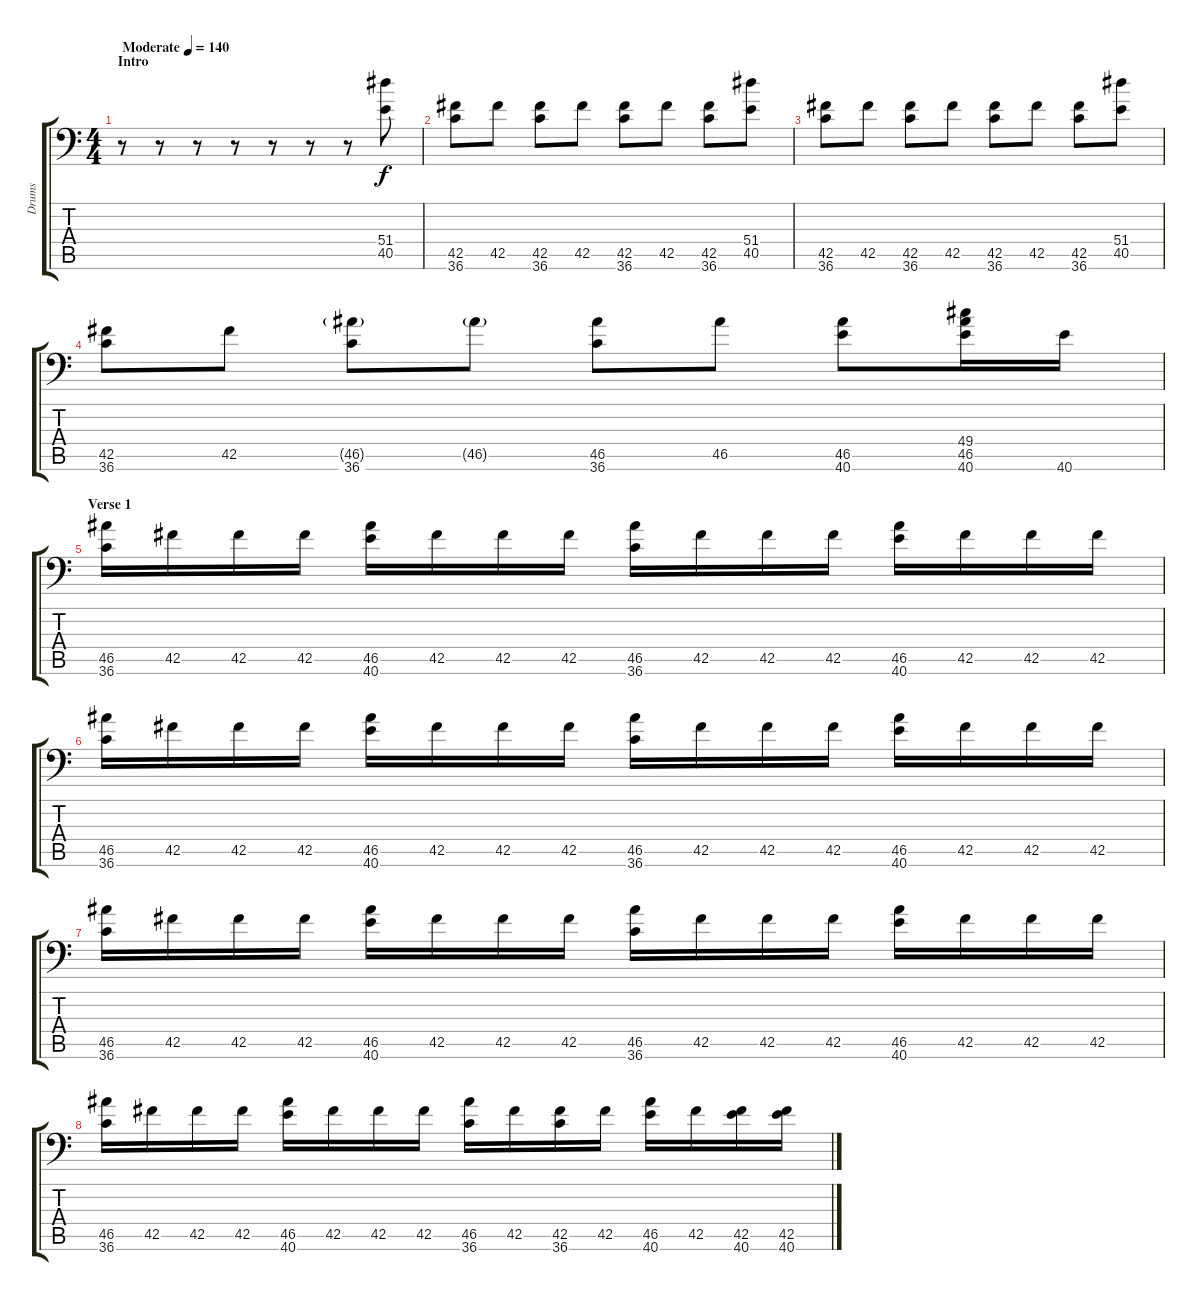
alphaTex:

\track ("Drums" "Drums") {instrument acousticgrandpiano}
\staff {score tabs}
\tuning (C-1 C-1 C-1 C-1 C-1 C-1) {hide}
\ts (4 4)
\section ("" "Intro")
\tempo (140 "Moderate")
\clef f4
\ks c
r.8{dy f instrument acousticgrandpiano} r.8 r.8 r.8 r.8 r.8 r.8 (51.4 40.5).8 |
(42.5 36.6).8 42.5.8 (42.5 36.6).8 42.5.8 (42.5 36.6).8 42.5.8 (42.5 36.6).8 (51.4 40.5).8 |
(42.5 36.6).8 42.5.8 (42.5 36.6).8 42.5.8 (42.5 36.6).8 42.5.8 (42.5 36.6).8 (51.4 40.5).8 |
(42.5 36.6).8 42.5.8 (46.5{g} 36.6).8 46.5{g}.8 (46.5 36.6).8 46.5.8 (46.5 40.6).8 (49.4 46.5 40.6).16 40.6.16 |
\section ("" "Verse 1")
(46.5 36.6).16 42.5.16 42.5.16 42.5.16 (46.5 40.6).16 42.5.16 42.5.16 42.5.16 (46.5 36.6).16 42.5.16 42.5.16 42.5.16 (46.5 40.6).16 42.5.16 42.5.16 42.5.16 |
(46.5 36.6).16 42.5.16 42.5.16 42.5.16 (46.5 40.6).16 42.5.16 42.5.16 42.5.16 (46.5 36.6).16 42.5.16 42.5.16 42.5.16 (46.5 40.6).16 42.5.16 42.5.16 42.5.16 |
(46.5 36.6).16 42.5.16 42.5.16 42.5.16 (46.5 40.6).16 42.5.16 42.5.16 42.5.16 (46.5 36.6).16 42.5.16 42.5.16 42.5.16 (46.5 40.6).16 42.5.16 42.5.16 42.5.16 |
(46.5 36.6).16 42.5.16 42.5.16 42.5.16 (46.5 40.6).16 42.5.16 42.5.16 42.5.16 (46.5 36.6).16 42.5.16 (42.5 36.6).16 42.5.16 (46.5 40.6).16 42.5.16 (42.5 40.6).16 (42.5 40.6).16
